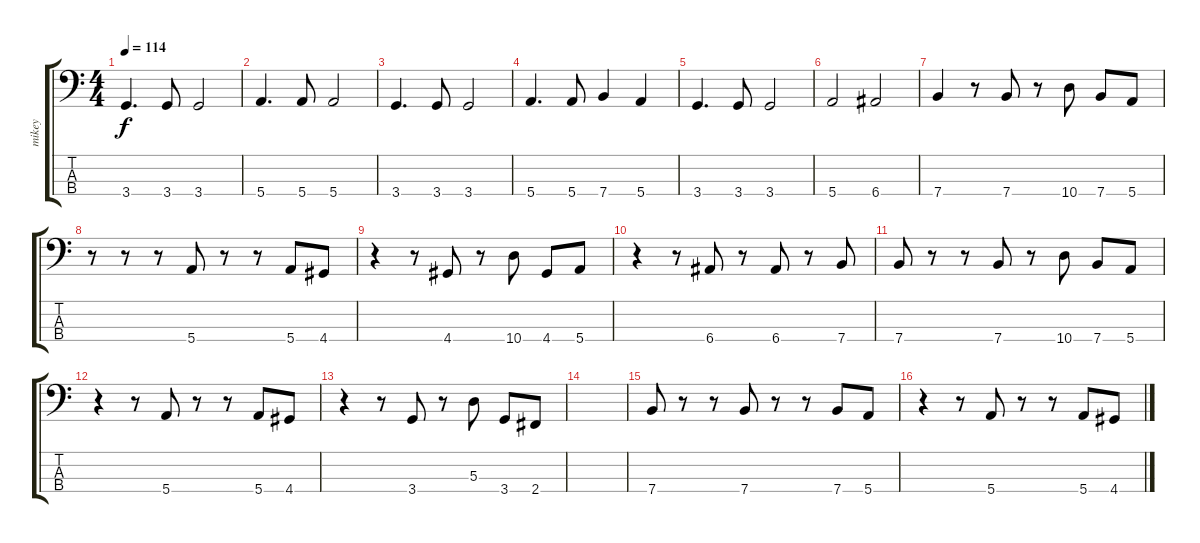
\track ("mikey" "mikey") {instrument electricbassfinger}
\staff {score tabs}
\tuning (G2 D2 A1 E1) {hide}
\ts (4 4)
\tempo 114
\clef f4
\ks c
3.4.4{d dy f} 3.4.8 3.4.2 |
5.4.4{d} 5.4.8 5.4.2 |
3.4.4{d} 3.4.8 3.4.2 |
5.4.4{d} 5.4.8 7.4.4 5.4.4 |
3.4.4{d} 3.4.8 3.4.2 |
5.4.2 6.4.2 |
7.4.4 r.8 7.4.8 r.8 10.4.8 7.4.8 5.4.8 |
r.8 r.8 r.8 5.4.8 r.8 r.8 5.4.8 4.4.8 |
r.4 r.8 4.4.8 r.8 10.4.8 4.4.8 5.4.8 |
r.4 r.8 6.4.8 r.8 6.4.8 r.8 7.4.8 |
7.4.8 r.8 r.8 7.4.8 r.8 10.4.8 7.4.8 5.4.8 |
r.4 r.8 5.4.8 r.8 r.8 5.4.8 4.4.8 |
r.4 r.8 3.4.8 r.8 5.3.8 3.4.8 2.4.8 |
|
7.4.8 r.8 r.8 7.4.8 r.8 r.8 7.4.8 5.4.8 |
r.4 r.8 5.4.8 r.8 r.8 5.4.8 4.4.8
